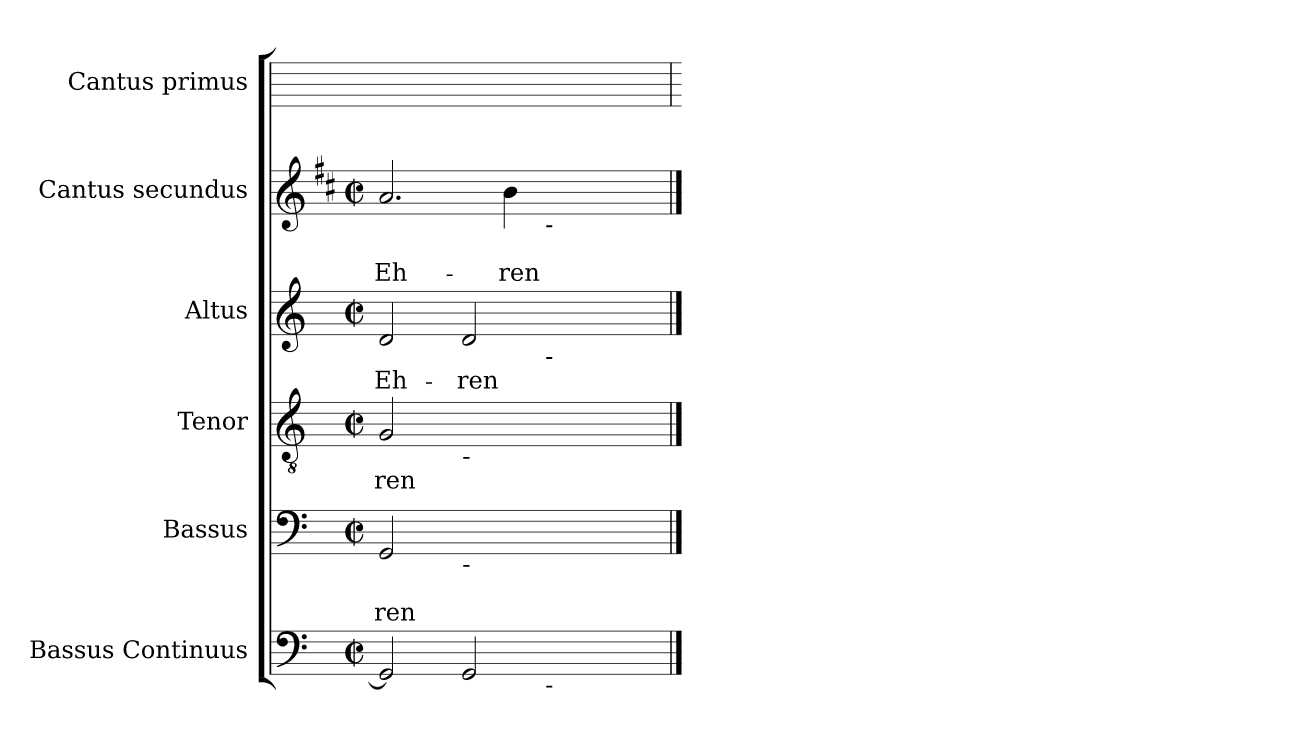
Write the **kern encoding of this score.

**kern	**kern	**text	**text	**kern	**text	**kern	**text	**kern	**text	**text	**kern
*part6	*part5	*part5	*part5	*part4	*part4	*part3	*part3	*part2	*part2	*part2	*part1
*staff6	*staff5	*staff5	*staff5	*staff4	*staff4	*staff3	*staff3	*staff2	*staff2	*staff2	*staff1
*I"Bassus Continuus	*I"Bassus	*	*	*I"Tenor	*	*I"Altus	*	*I"Cantus secundus	*	*	*I"Cantus primus
*I'Bsn	*	*	*	*	*	*	*	*	*	*	*
*clefF4	*clefF4	*	*	*clefGv2	*	*clefG2	*	*clefG2	*	*	*
*	*	*	*	*	*	*	*	*ITrd1c2	*	*	*
*k[]	*k[]	*	*	*k[]	*	*k[]	*	*k[]	*	*	*
*C:	*C:	*	*	*C:	*	*C:	*	*C:	*	*	*
*M4/2	*M4/2	*	*	*M4/2	*	*M4/2	*	*M4/2	*	*	*
*met(c|)	*met(c|)	*	*	*met(c|)	*	*met(c|)	*	*met(c|)	*	*	*
=	=	=	=	=	=	=	=	=	=	=	=
!	!	!	!LO:LY:b	!	!LO:LY:b	!	!LO:LY:b	!	!	!LO:LY:b	!
2GG]	2GG	.	-ren	2G	-ren	2d	Eh-	2.g	.	Eh-	4ryy
.	.	.	.	.	.	.	.	.	.	.	1..ryy
!	!	!	!	!LO:TX:b:t=-	!	!	!	!	!	!	!
!	!LO:TX:b:t=-	!	!	!	!	!	!	!	!	!	!
!	!	!	!LO:LY:b	!	!LO:LY:b	!	!LO:LY:b	!	!	!	!
2GG	1Dyy	.	an.	1Ayy	an.	2d	-ren	.	.	.	.
!	!	!	!	!	!	!	!	!	!	!LO:LY:b	!
.	.	.	.	.	.	.	.	4a	.	-ren	.
!	!	!	!	!	!	!	!	!LO:TX:b:t=-	!	!	!
!	!	!	!	!	!	!LO:TX:b:t=-	!	!	!	!	!
!LO:TX:b:t=-	!	!	!	!	!	!	!	!	!	!	!
!	!	!	!	!	!	!	!LO:LY:b	!	!	!LO:LY:b	!
1Dyy	.	.	.	.	.	1dyy	an.	1f#Xyy	.	an.	.
.	2ryy	.	.	2ryy	.	.	.	.	.	.	.
==	==	=	=	==	=	==	=	==	=	=	=
*-	*-	*-	*-	*-	*-	*-	*-	*-	*-	*-	*-
